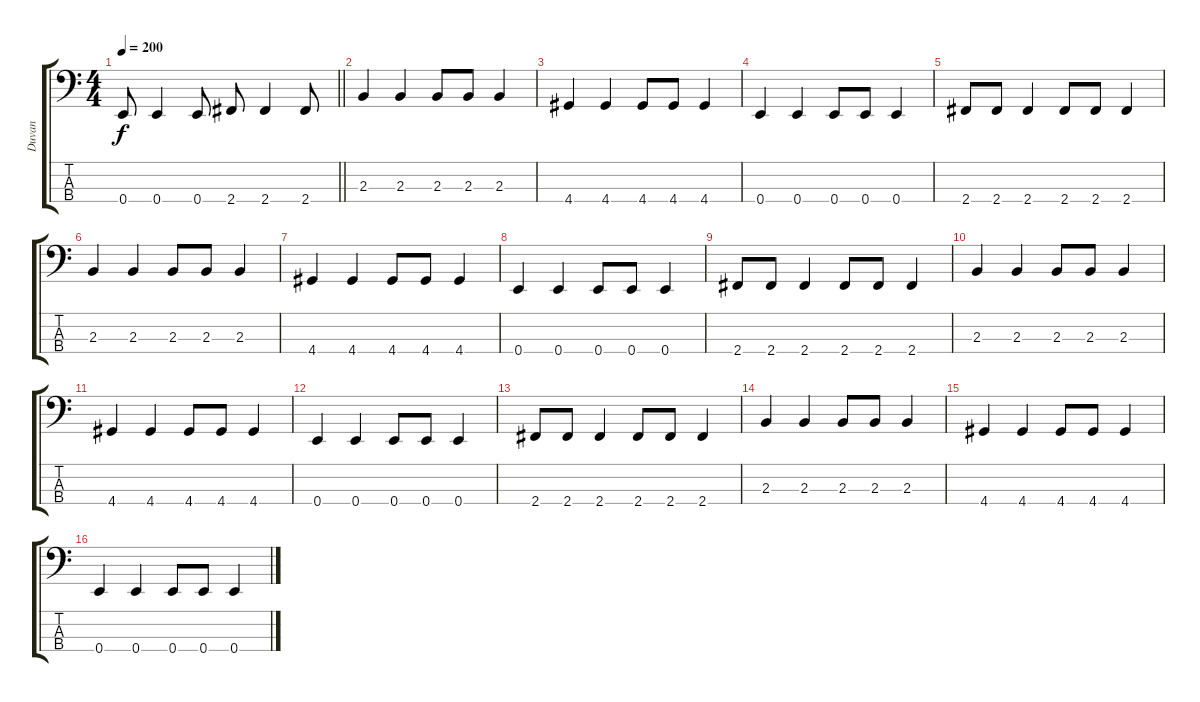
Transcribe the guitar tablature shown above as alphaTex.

\track ("Duvan" "Duvan") {instrument electricbasspick}
\staff {score tabs}
\tuning (G2 D2 A1 E1) {hide}
\ts (4 4)
\tempo 200
\clef f4
\barLineRight lightlight
\ks c
0.4.8{dy f} 0.4.4 0.4.8 2.4.8 2.4.4 2.4.8 |
2.3.4 2.3.4 2.3.8 2.3.8 2.3.4 |
4.4.4 4.4.4 4.4.8 4.4.8 4.4.4 |
0.4.4 0.4.4 0.4.8 0.4.8 0.4.4 |
2.4.8 2.4.8 2.4.4 2.4.8 2.4.8 2.4.4 |
2.3.4 2.3.4 2.3.8 2.3.8 2.3.4 |
4.4.4 4.4.4 4.4.8 4.4.8 4.4.4 |
0.4.4 0.4.4 0.4.8 0.4.8 0.4.4 |
2.4.8 2.4.8 2.4.4 2.4.8 2.4.8 2.4.4 |
2.3.4 2.3.4 2.3.8 2.3.8 2.3.4 |
4.4.4 4.4.4 4.4.8 4.4.8 4.4.4 |
0.4.4 0.4.4 0.4.8 0.4.8 0.4.4 |
2.4.8 2.4.8 2.4.4 2.4.8 2.4.8 2.4.4 |
2.3.4 2.3.4 2.3.8 2.3.8 2.3.4 |
4.4.4 4.4.4 4.4.8 4.4.8 4.4.4 |
0.4.4 0.4.4 0.4.8 0.4.8 0.4.4
